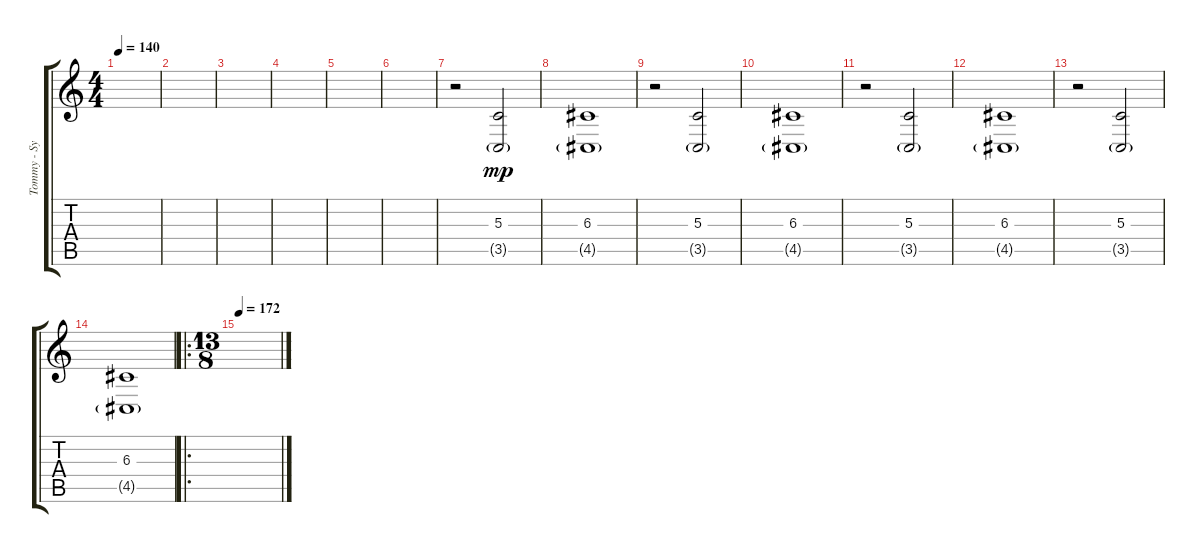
\track ("Tommy - Synth" "Tommy - Sy") {instrument fx5brightness}
\staff {score tabs}
\tuning (E4 B3 G3 D3 A2 E2) {hide}
\ts (4 4)
\tempo 140
\clef g2
\ks c
|
|
|
|
|
|
r.2 (5.3 3.5{g}).2{dy mp balance 8} |
(6.3 4.5{g}).1 |
r.2 (5.3 3.5{g}).2 |
(6.3 4.5{g}).1 |
r.2 (5.3 3.5{g}).2 |
(6.3 4.5{g}).1 |
r.2 (5.3 3.5{g}).2 |
(6.3 4.5{g}).1 |
\ro
\ts (13 8)
\tempo 172
